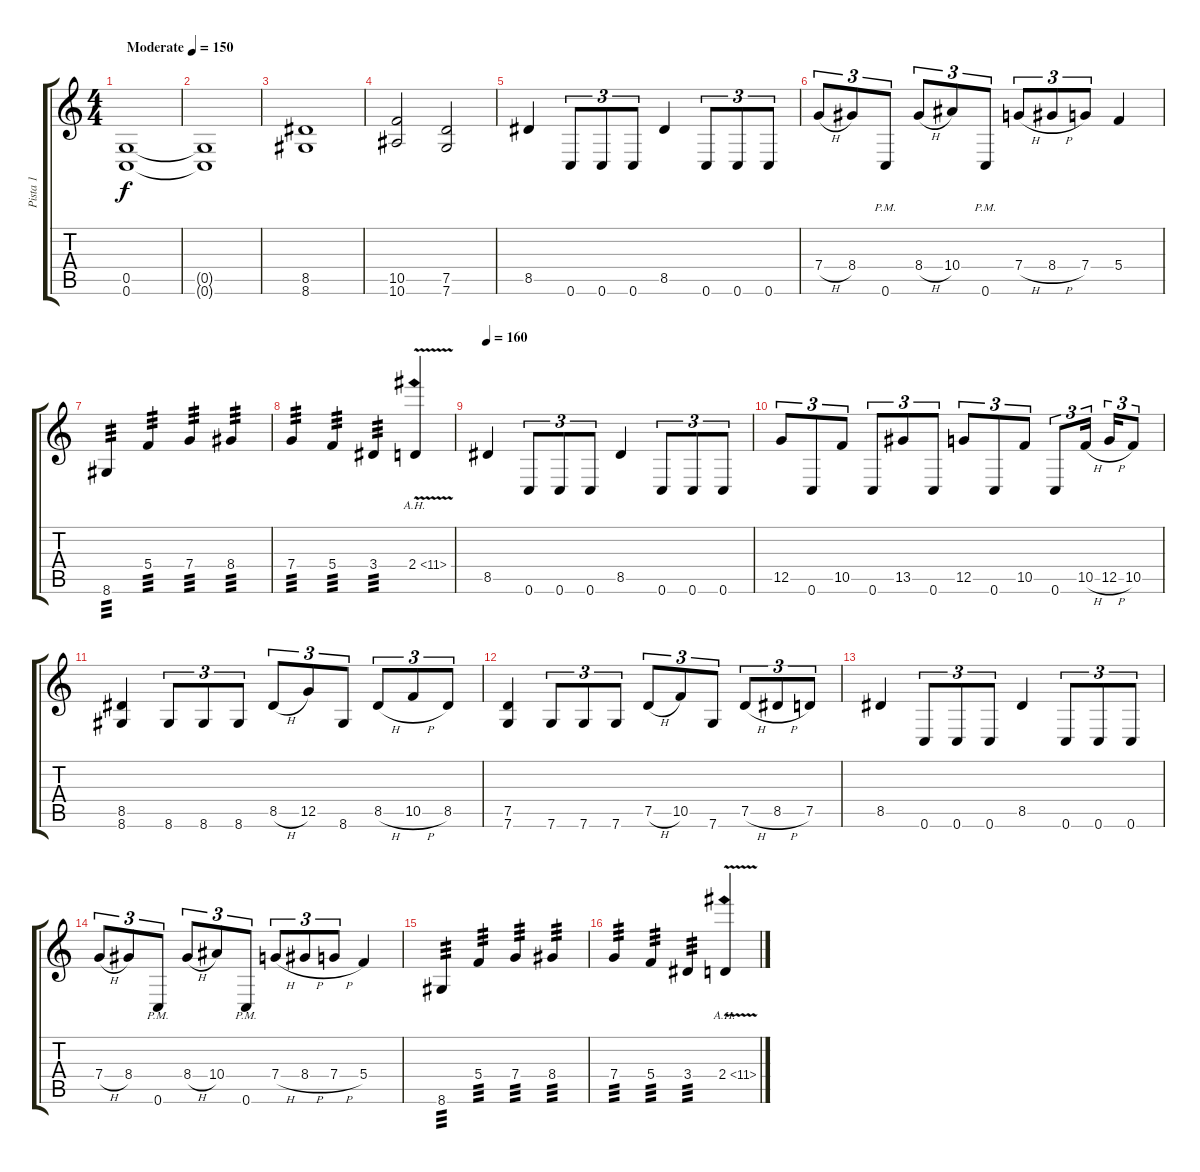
\track ("Pista 1" "Pista 1") {instrument distortionguitar}
\staff {score tabs}
\tuning (D4 A3 F3 C3 G2 C2) {hide}
\ts (4 4)
\tempo (150 "Moderate")
\clef g2
\ks c
(0.5 0.6).1{dy f instrument distortionguitar} |
(0.5{t} 0.6{t}).1 |
(8.5 8.6).1 |
(10.5 10.6).2 (7.5 7.6).2 |
8.5.4 0.6.8{tu (3 2)} 0.6.8{tu (3 2)} 0.6.8{tu (3 2)} 8.5.4 0.6.8{tu (3 2)} 0.6.8{tu (3 2)} 0.6.8{tu (3 2)} |
7.4{h}.8{tu (3 2)} 8.4.8{tu (3 2)} 0.6{pm}.8{tu (3 2)} 8.4{h}.8{tu (3 2)} 10.4.8{tu (3 2)} 0.6{pm}.8{tu (3 2)} 7.4{h}.8{tu (3 2)} 8.4{h}.8{tu (3 2)} 7.4.8{tu (3 2)} 5.4.4 |
8.6.4{tp 3} 5.4.4{tp 3} 7.4.4{tp 3} 8.4.4{tp 3} |
7.4.4{tp 3} 5.4.4{tp 3} 3.4.4{tp 3} 2.4{ah 9 v}.4 |
\tempo 160
8.5.4 0.6.8{tu (3 2)} 0.6.8{tu (3 2)} 0.6.8{tu (3 2)} 8.5.4 0.6.8{tu (3 2)} 0.6.8{tu (3 2)} 0.6.8{tu (3 2)} |
12.5.8{tu (3 2)} 0.6.8{tu (3 2)} 10.5.8{tu (3 2)} 0.6.8{tu (3 2)} 13.5.8{tu (3 2)} 0.6.8{tu (3 2)} 12.5.8{tu (3 2)} 0.6.8{tu (3 2)} 10.5.8{tu (3 2)} 0.6.8{tu (3 2)} 10.5{h}.16{tu (3 2) beam splitsecondary} 12.5{h}.16{tu (3 2)} 10.5.8{tu (3 2)} |
(8.5 8.6).4 8.6.8{tu (3 2)} 8.6.8{tu (3 2)} 8.6.8{tu (3 2)} 8.5{h}.8{tu (3 2)} 12.5.8{tu (3 2)} 8.6.8{tu (3 2)} 8.5{h}.8{tu (3 2)} 10.5{h}.8{tu (3 2)} 8.5.8{tu (3 2)} |
(7.5 7.6).4 7.6.8{tu (3 2)} 7.6.8{tu (3 2)} 7.6.8{tu (3 2)} 7.5{h}.8{tu (3 2)} 10.5.8{tu (3 2)} 7.6.8{tu (3 2)} 7.5{h}.8{tu (3 2)} 8.5{h}.8{tu (3 2)} 7.5.8{tu (3 2)} |
8.5.4 0.6.8{tu (3 2)} 0.6.8{tu (3 2)} 0.6.8{tu (3 2)} 8.5.4 0.6.8{tu (3 2)} 0.6.8{tu (3 2)} 0.6.8{tu (3 2)} |
7.4{h}.8{tu (3 2)} 8.4.8{tu (3 2)} 0.6{pm}.8{tu (3 2)} 8.4{h}.8{tu (3 2)} 10.4.8{tu (3 2)} 0.6{pm}.8{tu (3 2)} 7.4{h}.8{tu (3 2)} 8.4{h}.8{tu (3 2)} 7.4{h}.8{tu (3 2)} 5.4.4 |
8.6.4{tp 3} 5.4.4{tp 3} 7.4.4{tp 3} 8.4.4{tp 3} |
7.4.4{tp 3} 5.4.4{tp 3} 3.4.4{tp 3} 2.4{ah 9 v}.4
